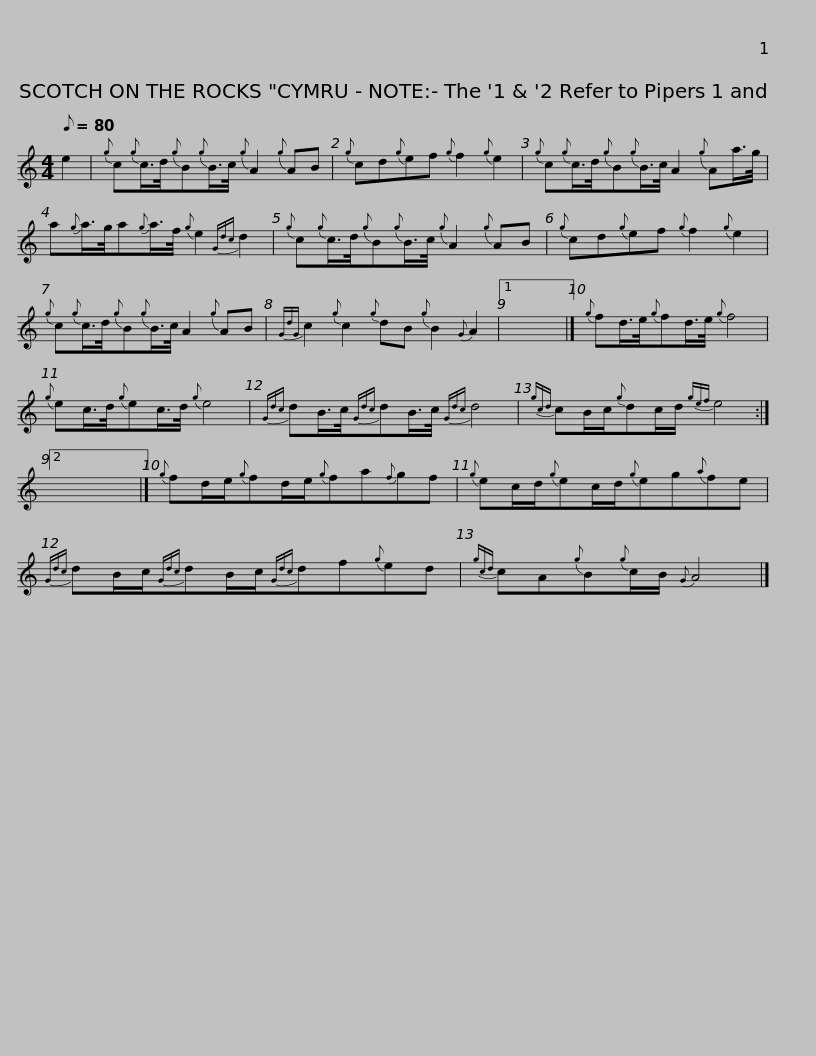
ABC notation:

X:1
L:1/8
Q:1/8=80
M:4/4
I:linebreak $
K:C
V:1 treble
V:1
 e2 |{g} c{g}c/>d/{g}B{g}B/>c/{g} A2{g} AB |{g} cd{g}ef{g} f2{g} e2 |${g} c{g}c/>d/{g}B{g}B/>c/ A2{g} Aa/>g/ | a{g}a/>g/a{g}a/>f/{g} e2{Gdc} d2 | %5
{g} c{g}c/>d/{g}B{g}B/>c/{g} A2{g} AB |${g} cd{g}ef{g} f2{g} e2 |{g} c{g}c/>d/{g}B{g}B/>c/ A2{g} AB |{GdG} c2{g} c2{g} dB{g} B2{G} A2 |1 x8 |]$ %10
{g} fd/>e/{g}fd/>e/{g} f4 |{g} ec/>d/{g}ec/>d/{g} e4 |{Gdc} dB/>c/{Gdc}dB/>c/{Gdc} d4 |${gcd} cB/c/{g}dc/d/{gef} e4 :|2 x8 |] %15
{g} fd/e/{g}fd/e/{g}fa{f}gf |{g} ec/d/{g}ec/d/{g}eg{a}fe |${Gdc} dB/c/{Gdc}dB/c/{Gdc}df{g}ed |{gcd} cA{g}B{g}c/B/{G} A4 |] %19
